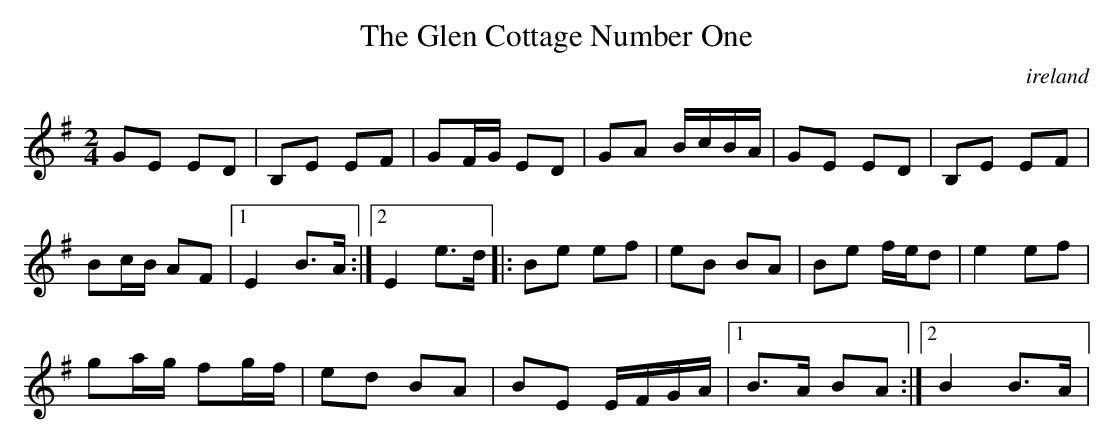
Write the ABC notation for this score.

X:1
T:The Glen Cottage Number One
O:ireland
M:2/4
L:1/16
K:G
G2E2 E2D2|B,2E2 E2F2|G2FG E2D2|G2A2 BcBA|G2E2 E2D2|B,2E2 E2F2|
B2cB A2F2|1 E4 B3A:|2 E4 e3d|:B2e2 e2f2|e2B2 B2A2|B2e2 fed2|e4 e2f2|
g2ag f2gf|e2d2 B2A2|B2E2 EFGA|1 B3A B2A2:|2B4 B3A|
